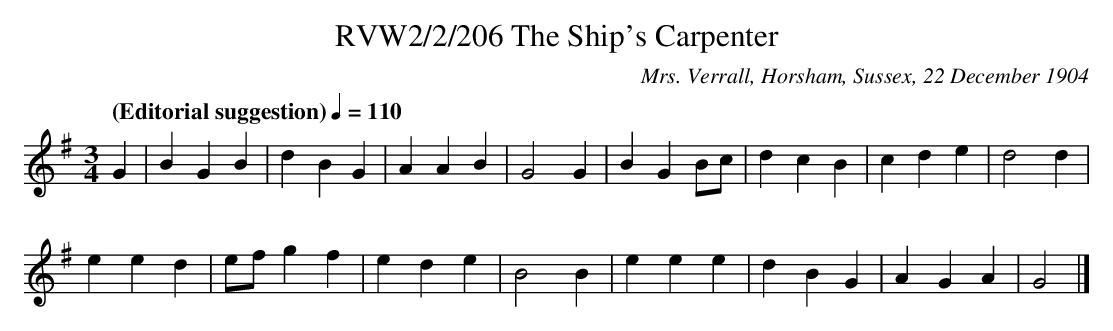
X:1
T:RVW2/2/206 The Ship's Carpenter
C:Mrs. Verrall, Horsham, Sussex, 22 December 1904
L:1/4
Q: "(Editorial suggestion)" 1/4=110
M:3/4
K:G
G | B G B | d B G | A A B | G2 G | B G B/2c/2 | d c B | c d e | d2 d |
e e d | e/2f/2 g f | e d e | B2 B | e e e | d B G | A G A | G2 |]
